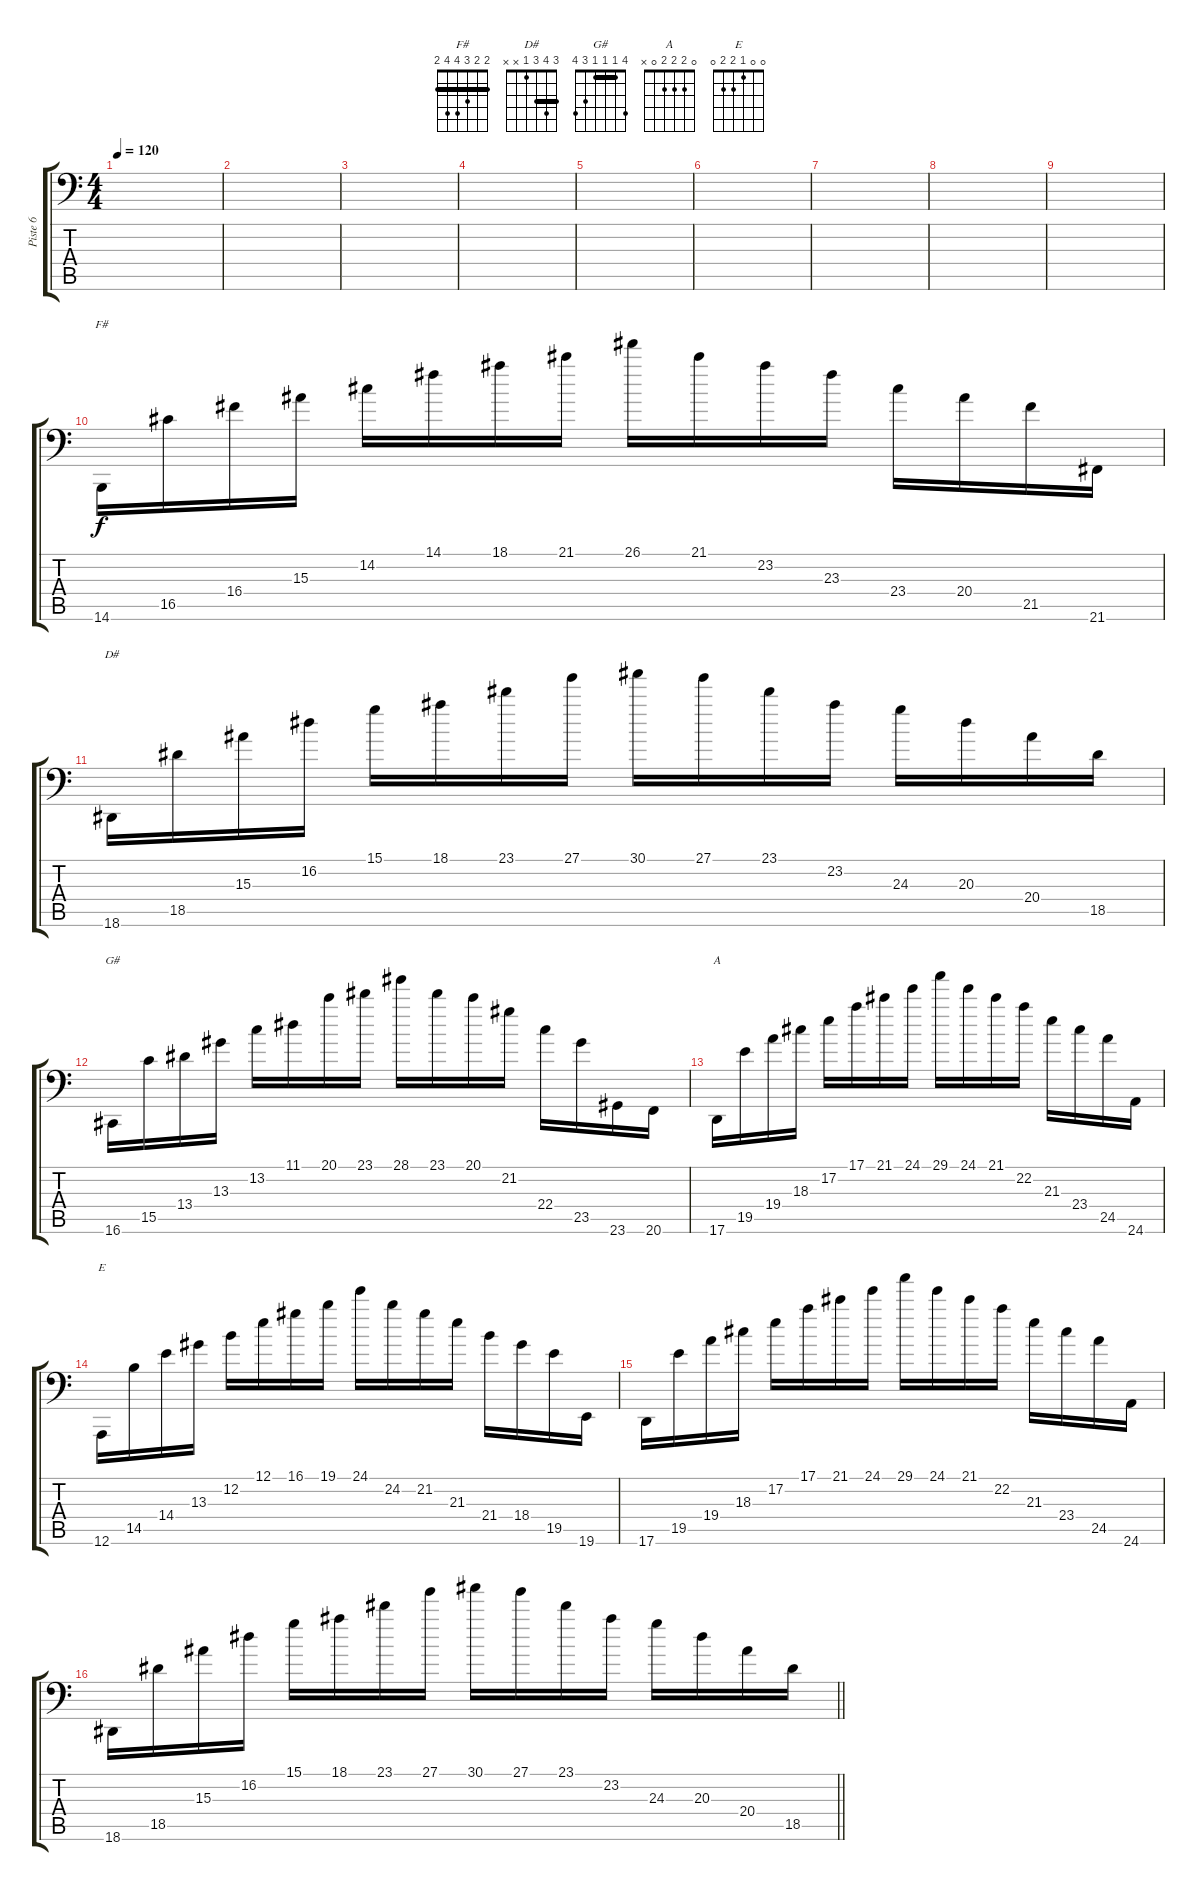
\track ("Piste 6" "Piste 6") {instrument pad3polysynth}
\staff {score tabs}
\tuning (E4 B3 G3 D3 A2 A0) {hide}
\chord ("F#" 2 2 3 4 4 2) {barre 2}
\chord ("D#" 3 4 3 1 x x) {barre 3}
\chord ("G#" 4 1 1 1 3 4) {barre 1}
\chord ("A" 0 2 2 2 0 x)
\chord ("E" 0 0 1 2 2 0)
\ts (4 4)
\tempo 120
\clef f4
\ks c
|
|
|
|
|
|
|
|
|
14.6.16{ch "F#"} 16.5.16 16.4.16 15.3.16 14.2.16 14.1.16 18.1.16 21.1.16 26.1.16 21.1.16 23.2.16 23.3.16 23.4.16 20.4.16 21.5.16 21.6.16 |
18.6.16{ch "D#"} 18.5.16 15.3.16 16.2.16 15.1.16 18.1.16 23.1.16 27.1.16 30.1.16 27.1.16 23.1.16 23.2.16 24.3.16 20.3.16 20.4.16 18.5.16 |
16.6.16{ch "G#"} 15.5.16 13.4.16 13.3.16 13.2.16 11.1.16 20.1.16 23.1.16 28.1.16 23.1.16 20.1.16 21.2.16 22.4.16 23.5.16 23.6.16 20.6.16 |
17.6.16{ch "A"} 19.5.16 19.4.16 18.3.16 17.2.16 17.1.16 21.1.16 24.1.16 29.1.16 24.1.16 21.1.16 22.2.16 21.3.16 23.4.16 24.5.16 24.6.16 |
12.6.16{ch "E"} 14.5.16 14.4.16 13.3.16 12.2.16 12.1.16 16.1.16 19.1.16 24.1.16 24.2.16 21.2.16 21.3.16 21.4.16 18.4.16 19.5.16 19.6.16 |
17.6.16 19.5.16 19.4.16 18.3.16 17.2.16 17.1.16 21.1.16 24.1.16 29.1.16 24.1.16 21.1.16 22.2.16 21.3.16 23.4.16 24.5.16 24.6.16 |
\barLineRight lightlight
18.6.16 18.5.16 15.3.16 16.2.16 15.1.16 18.1.16 23.1.16 27.1.16 30.1.16 27.1.16 23.1.16 23.2.16 24.3.16 20.3.16 20.4.16 18.5.16
